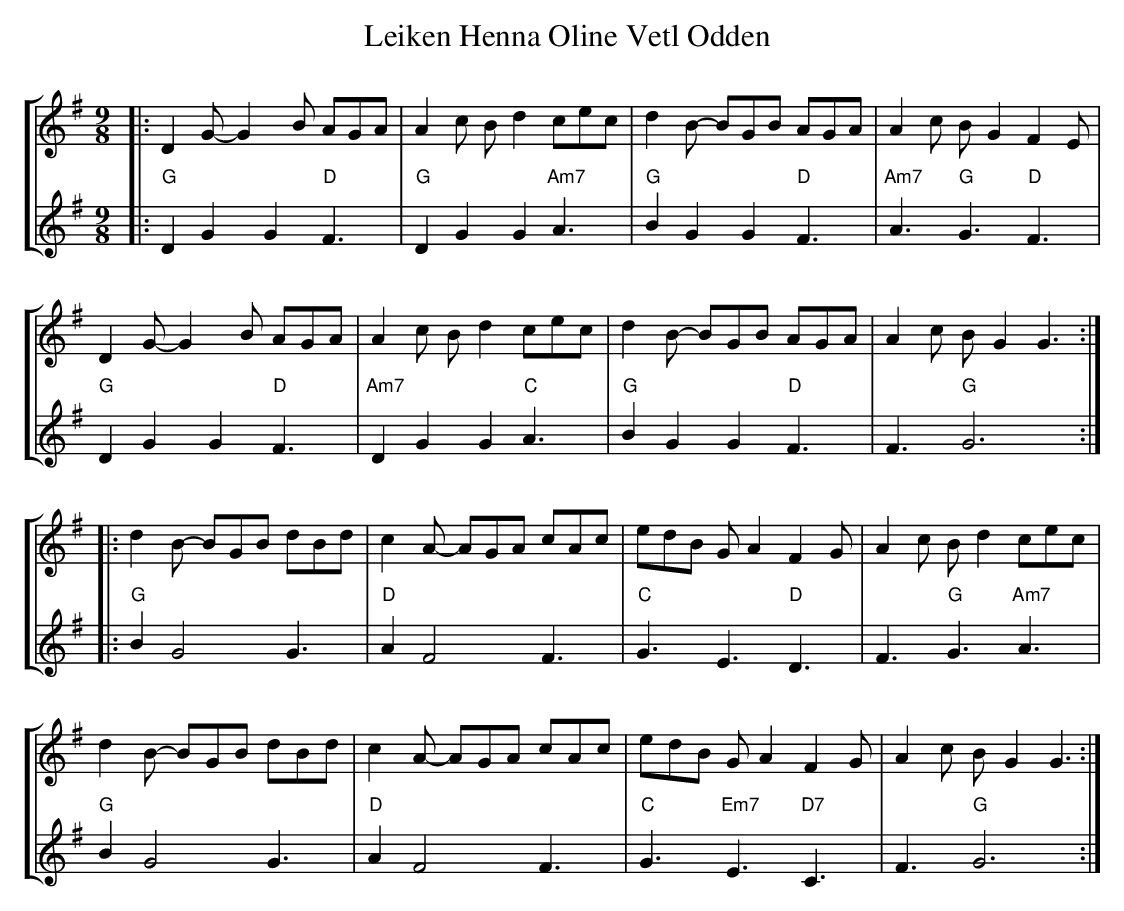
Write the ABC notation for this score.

X:1
T:Leiken Henna Oline Vetl Odden
%%score [ 1 | 2 ]
L:1/4
M:9/8
K:G
V:1
|: D G/- G B/ A/G/A/ | A c/ B/ d c/e/c/ | d B/- B/G/B/ A/G/A/ | A c/ B/ G F E/ |
D G/- G B/ A/G/A/ | A c/ B/ d c/e/c/ | d B/- B/G/B/ A/G/A/ | A c/ B/ G G3/2 :|
|:d B/- B/G/B/ d/B/d/ | c A/- A/G/A/ c/A/c/ | e/d/B/ G/ A F G/ | A c/ B/ d c/e/c/ |
d B/- B/G/B/ d/B/d/ | c A/- A/G/A/ c/A/c/ | e/d/B/ G/ A F G/ | A c/ B/ G G3/2 :|
V:2
|: "G" D G G "D" F3/2 | "G" D G G "Am7" A3/2 | "G" B G G "D" F3/2 | "Am7" A3/2 "G" G3/2 "D" F3/2 |
"G" D G G "D" F3/2 | "Am7" D G G "C" A3/2 | "G" B G G "D" F3/2 | F3/2 "G" G3 :|
|:"G" B G2 G3/2 | "D" A F2 F3/2 | "C" G3/2 E3/2 "D" D3/2 | F3/2 "G" G3/2 "Am7" A3/2 |
"G" B G2 G3/2 | "D" A F2 F3/2 | "C" G3/2 "Em7" E3/2 "D7" C3/2 | F3/2 "G" G3 :|
